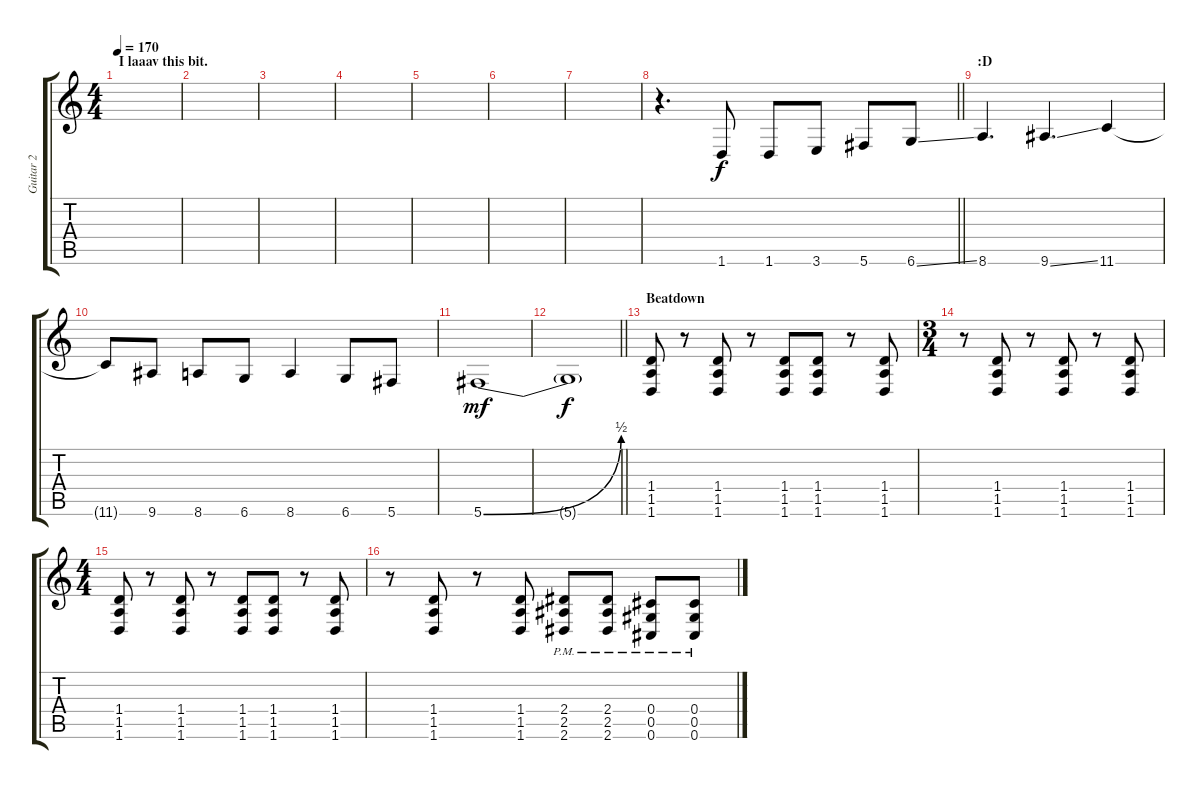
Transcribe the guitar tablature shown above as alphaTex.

\track ("Guitar 2" "Guitar 2") {instrument distortionguitar}
\staff {score tabs}
\tuning (Eb4 Bb3 Gb3 Db3 Ab2 Db2) {hide}
\ts (4 4)
\section ("" "I laaav this bit.")
\tempo 170
\clef g2
\ks c
|
|
|
|
|
|
|
\barLineRight lightlight
r.4{d volume 8 instrument distortionguitar} 1.6.8 1.6.8 3.6.8 5.6.8 6.6{ss}.8 |
\section ("" ":D")
8.6.4{d} 9.6{ss}.4{d} 11.6.4 |
11.6{t}.8 9.6.8 8.6.8 6.6.8 8.6.4 6.6.8 5.6.8 |
5.6{be (bend 0 0 60 2)}.1{dy mf} |
\barLineRight lightlight
5.6{t}.1{dy f} |
\section ("" "Beatdown")
(1.4 1.5 1.6).8{volume 12} r.8 (1.4 1.5 1.6).8 r.8 (1.4 1.5 1.6).8 (1.4 1.5 1.6).8 r.8 (1.4 1.5 1.6).8 |
\ts (3 4)
r.8 (1.4 1.5 1.6).8 r.8 (1.4 1.5 1.6).8 r.8 (1.4 1.5 1.6).8 |
\ts (4 4)
(1.4 1.5 1.6).8 r.8 (1.4 1.5 1.6).8 r.8 (1.4 1.5 1.6).8 (1.4 1.5 1.6).8 r.8 (1.4 1.5 1.6).8 |
r.8 (1.4 1.5 1.6).8 r.8 (1.4 1.5 1.6).8 (2.4{pm} 2.5{pm} 2.6{pm}).8 (2.4{pm} 2.5{pm} 2.6{pm}).8 (0.4{pm} 0.5{pm} 0.6{pm}).8 (0.4{pm} 0.5{pm} 0.6{pm}).8
